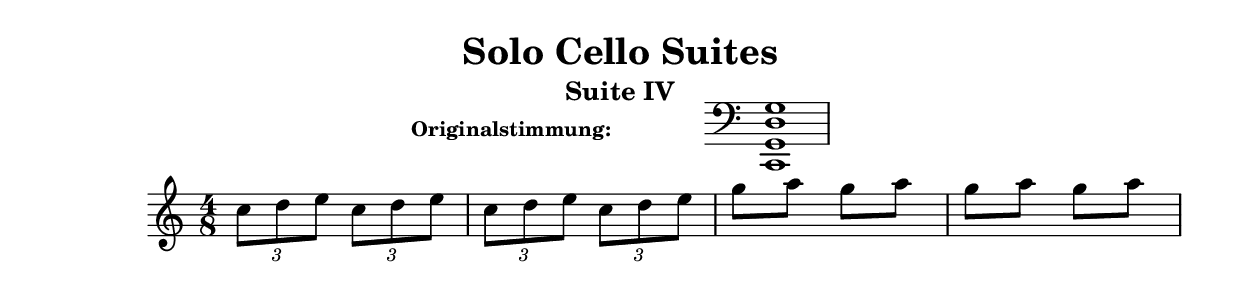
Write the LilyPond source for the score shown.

%% Do not edit this file; it is automatically
%% generated from LSR http://lsr.dsi.unimi.it
%% This file is in the public domain.
\version "2.13.10"

\header {
  lsrtags = "staff-notation"

  texidoc = "
The @code{\\markup} command is quite versatile.  In this snippet, it
contains a @code{\\score} block instead of texts or marks.

"
  doctitle = "Inserting score fragments above a staff as markups"
} % begin verbatim

tuning = \markup {
  \score {
    \new Staff \with { \remove "Time_signature_engraver" }
    {
      \clef bass  <c, g, d g>1
    }
    \layout { ragged-right = ##t }
  }
}

\header {
  title = "Solo Cello Suites"
  subtitle = "Suite IV"
  subsubtitle = \markup { Originalstimmung: \general-align #Y #CENTER \tuning }
}

\layout { ragged-right = ##f }

\relative c'' {
  \time 4/8
  \times 2/3 { c8 d e } \times 2/3 { c d e }
  \times 2/3 { c8 d e } \times 2/3 { c d e }
  g8 a g a
  g8 a g a
}

